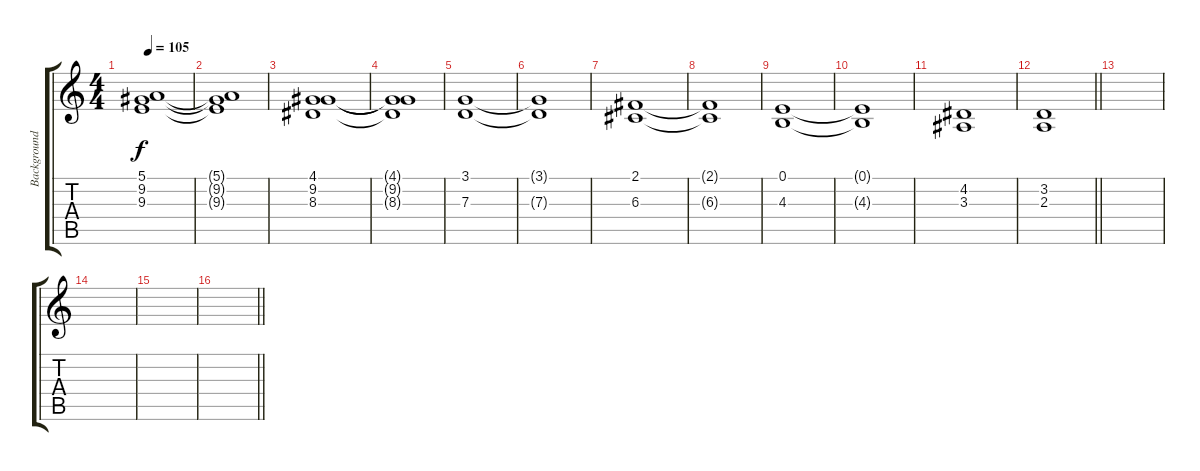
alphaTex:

\track ("Background" "Background") {instrument pad2warm}
\staff {score tabs}
\tuning (E4 B3 G3 D3 A2 E2) {hide}
\ts (4 4)
\tempo 105
\clef g2
\ks c
(5.1 9.2 9.3).1{dy f} |
(5.1{t} 9.2{t} 9.3{t}).1 |
(4.1 9.2 8.3).1 |
(4.1{t} 9.2{t} 8.3{t}).1 |
(3.1 7.3).1 |
(3.1{t} 7.3{t}).1 |
(2.1 6.3).1 |
(2.1{t} 6.3{t}).1 |
(0.1 4.3).1 |
(0.1{t} 4.3{t}).1 |
(4.2 3.3).1 |
\barLineRight lightlight
(3.2 2.3).1 |
\section ("" "")
|
|
|
\barLineRight lightlight
